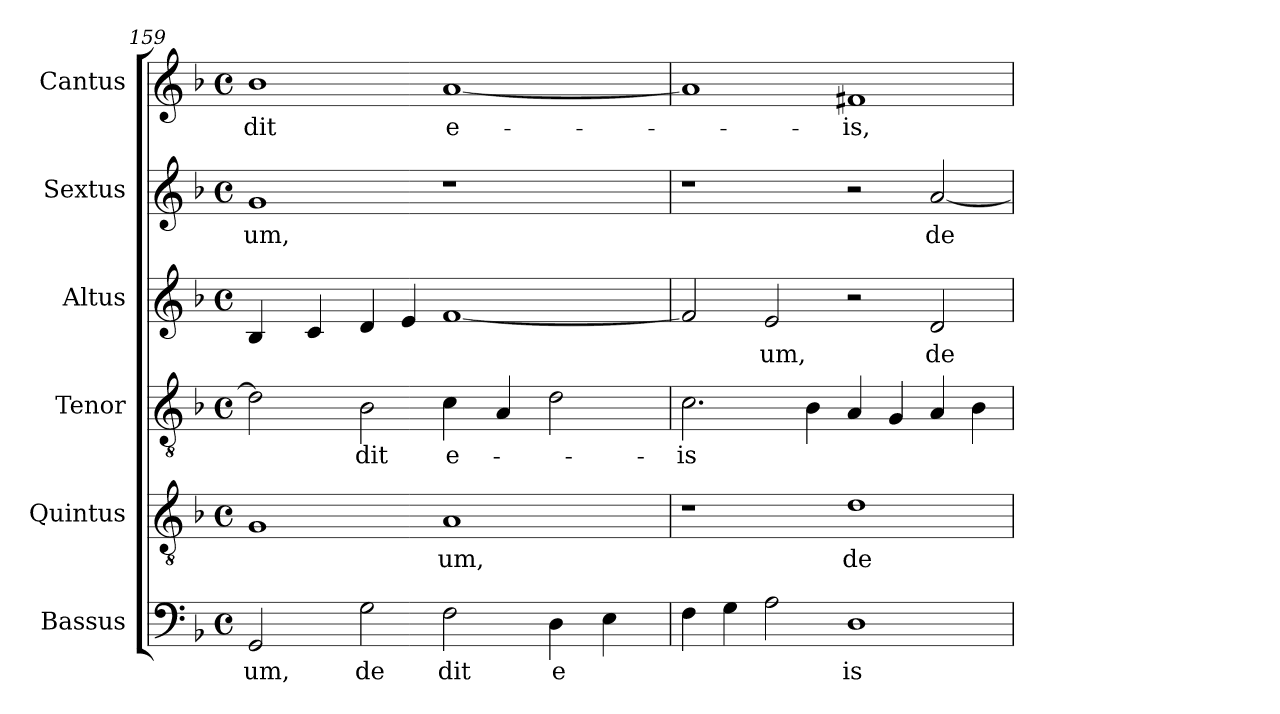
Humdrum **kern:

**kern	**text	**kern	**text	**kern	**text	**kern	**text	**kern	**text	**kern	**text
*part6	*part6	*part5	*part5	*part4	*part4	*part3	*part3	*part2	*part2	*part1	*part1
*staff6	*staff6	*staff5	*staff5	*staff4	*staff4	*staff3	*staff3	*staff2	*staff2	*staff1	*staff1
*I"Bassus	*	*I"Quintus	*	*I"Tenor	*	*I"Altus	*	*I"Sextus	*	*I"Cantus	*
*I'Bassus	*	*I'Quintus	*	*I'Tenor	*	*I'Altus	*	*I'Sextus	*	*I'Cantus	*
!!LO:PB:g=z
*clefF4	*	*clefGv2	*	*clefGv2	*	*clefG2	*	*clefG2	*	*clefG2	*
*k[b-]	*	*k[b-]	*	*k[b-]	*	*k[b-]	*	*k[b-]	*	*k[b-]	*
*F:	*	*F:	*	*F:	*	*F:	*	*F:	*	*F:	*
*M4/4	*	*M4/4	*	*M4/4	*	*M4/4	*	*M4/4	*	*M4/4	*
*met(c)	*	*met(c)	*	*met(c)	*	*met(c)	*	*met(c)	*	*met(c)	*
=159	=159	=159	=159	=159	=159	=159	=159	=159	=159	=159	=159
!	!LO:LY:b:cj	!	!	!	!	!	!	!	!LO:LY:b:cj	!	!LO:LY:b:cj
*	*	*^	*	*^	*	*	*	*	*	*	*
2GG/	-um,	1G	4ryy	.	2d\]	16ryy	.	4B-/	.	1g	um,	1b-	dit
.	.	.	.	.	.	64ryy	.	.	.	.	.	.	.
.	.	.	.	.	.	1ryy	.	.	.	.	.	.	.
.	.	.	16ryy	.	.	.	.	4c/	.	.	.	.	.
.	.	.	1ryy	.	.	.	.	.	.	.	.	.	.
!	!LO:LY:b:cj	!	!	!	!	!	!LO:LY:b:cj	!	!	!	!	!	!
2G\	de	.	.	.	2B-\	.	-dit	4d/	.	.	.	.	.
.	.	.	.	.	.	.	.	4e/	.	.	.	.	.
!	!LO:LY:b:cj	!	!	!LO:LY:b:cj	!	!	!LO:LY:b:cj	!	!	!	!	!	!LO:LY:b:rj
2F\	dit	1A	.	um,	4c\	.	e-	[<1f	.	1r	.	[<1a	e-
.	.	.	.	.	.	2ryy	.	.	.	.	.	.	.
.	.	.	.	.	4A/	.	.	.	.	.	.	.	.
.	.	.	2ryy	.	.	.	.	.	.	.	.	.	.
!	!LO:LY:b:cj	!	!	!	!	!	!	!	!	!	!	!	!
4D\	e	.	.	.	2d\	.	.	.	.	.	.	.	.
.	.	.	.	.	.	4ryy	.	.	.	.	.	.	.
4E\	.	.	.	.	.	.	.	.	.	.	.	.	.
.	.	.	8.ryy	.	.	.	.	.	.	.	.	.	.
.	.	.	.	.	.	8ryy	.	.	.	.	.	.	.
.	.	.	.	.	.	32.ryy	.	.	.	.	.	.	.
=160	=160	=160	=160	=160	=160	=160	=160	=160	=160	=160	=160	=160	=160
!	!	!	!	!	!	!	!LO:LY:b:cj	!	!	!	!	!	!
*	*	*v	*v	*	*	*	*	*	*	*	*	*	*
*	*	*	*	*v	*v	*	*	*	*	*	*	*
4F\	.	1r	.	2.c\	-is	2f/]	.	1r	.	1a]	.
4G\	.	.	.	.	.	.	.	.	.	.	.
!	!	!	!	!	!	!	!LO:LY:b:cj	!	!	!	!
2A\	.	.	.	.	.	2e/	-um,	.	.	.	.
.	.	.	.	4B-\	.	.	.	.	.	.	.
!	!LO:LY:b:cj	!	!LO:LY:b:cj	!	!	!	!	!	!	!	!LO:LY:b:cj
1D	is	1d	de-	4A/	.	2r	.	2r	.	1f#X	-is,
.	.	.	.	4G/	.	.	.	.	.	.	.
!	!	!	!	!	!	!	!LO:LY:b:cj	!	!LO:LY:b:cj	!	!
.	.	.	.	4A/	.	2d/	de	[<2a/	de	.	.
.	.	.	.	4B-\	.	.	.	.	.	.	.
=	=	=	=	=	=	=	=	=	=	=	=
*-	*-	*-	*-	*-	*-	*-	*-	*-	*-	*-	*-
